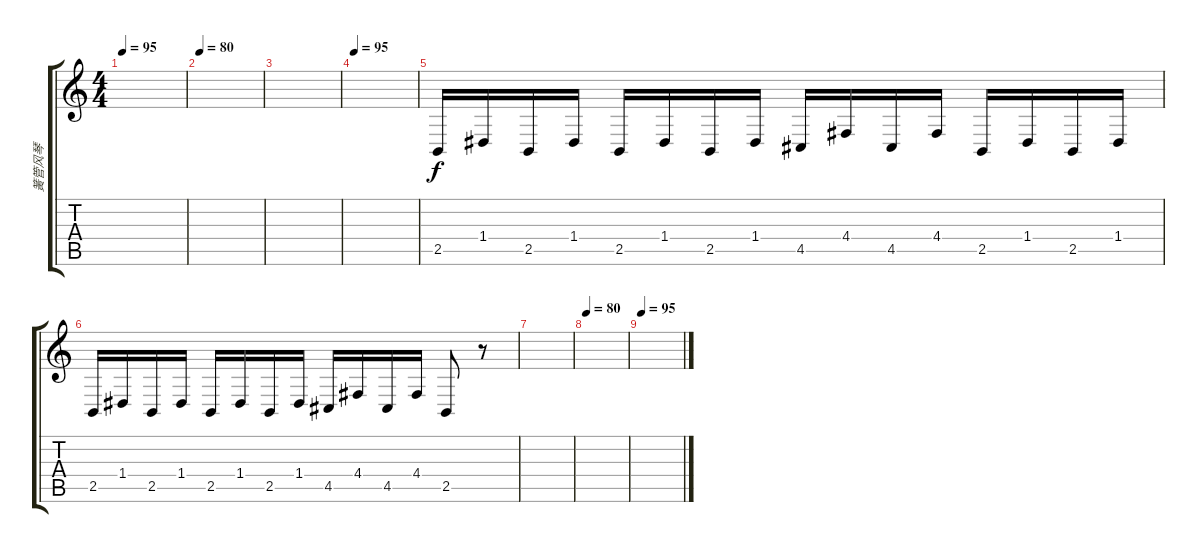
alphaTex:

\track ("簧管风琴" "簧管风琴") {instrument reedorgan}
\staff {score tabs}
\tuning (E4 B3 G3 D3 A2 E2) {hide}
\ts (4 4)
\tempo 95
\clef g2
\ks c
|
\tempo 80
|
|
\tempo 95
|
2.5.16{dy f} 1.4.16 2.5.16 1.4.16 2.5.16 1.4.16 2.5.16 1.4.16 4.5.16 4.4.16 4.5.16 4.4.16 2.5.16 1.4.16 2.5.16 1.4.16 |
2.5.16 1.4.16 2.5.16 1.4.16 2.5.16 1.4.16 2.5.16 1.4.16 4.5.16 4.4.16 4.5.16 4.4.16 2.5.8 r.8 |
|
\tempo 80
|
\tempo 95
